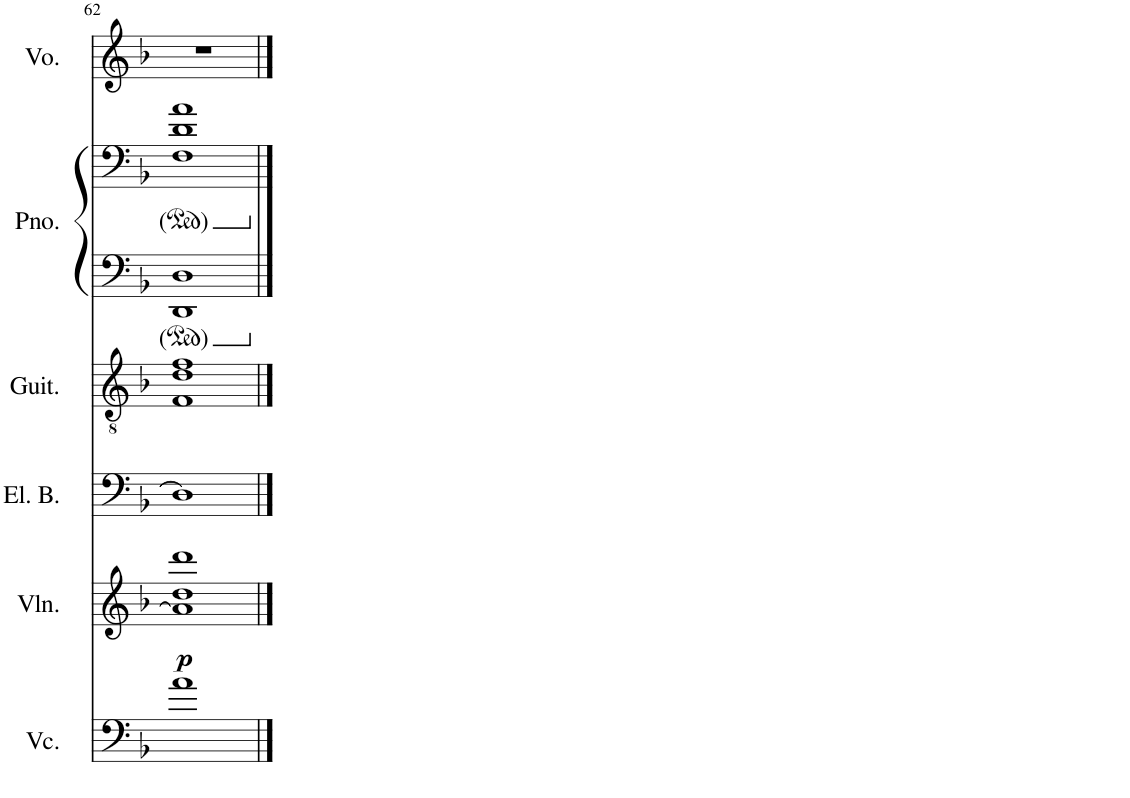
**kern	**kern	**dynam	**kern	**kern	**kern	**kern	**kern
*part6	*part5	*part5	*part4	*part3	*part2	*part2	*part1
*staff7	*staff6	*staff6	*staff5	*staff4	*staff3	*staff2	*staff1
*I"Violoncello	*I"Violin	*	*I"Electric Bass	*I"Classical Guitar	*I"Piano	*	*I"Voice
*I'Vc.	*I'Vln.	*	*I'El. B.	*I'Guit.	*I'Pno.	*	*I'Vo.
!!LO:PB:g=z
*clefF4	*clefG2	*	*clefF4	*clefGv2	*clefF4	*clefF4	*clefG2
*	*	*	*Trd7c12	*	*	*	*
*k[b-]	*k[b-]	*	*k[b-]	*k[b-]	*k[b-]	*k[b-]	*k[b-]
*M4/4	*M4/4	*	*M4/4	*M4/4	*M4/4	*M4/4	*M4/4
=62	=62	=62	=62	=62	=62	=62	=62
!	!	!LO:DY:b	!	!	!	!	!
1a	1a] 1dd 1ddd	p	1D]	1F 1d 1f	1DD 1D	1F 1d 1a	1r
==	==	==	==	==	==	==	==
*-	*-	*-	*-	*-	*-	*-	*-
